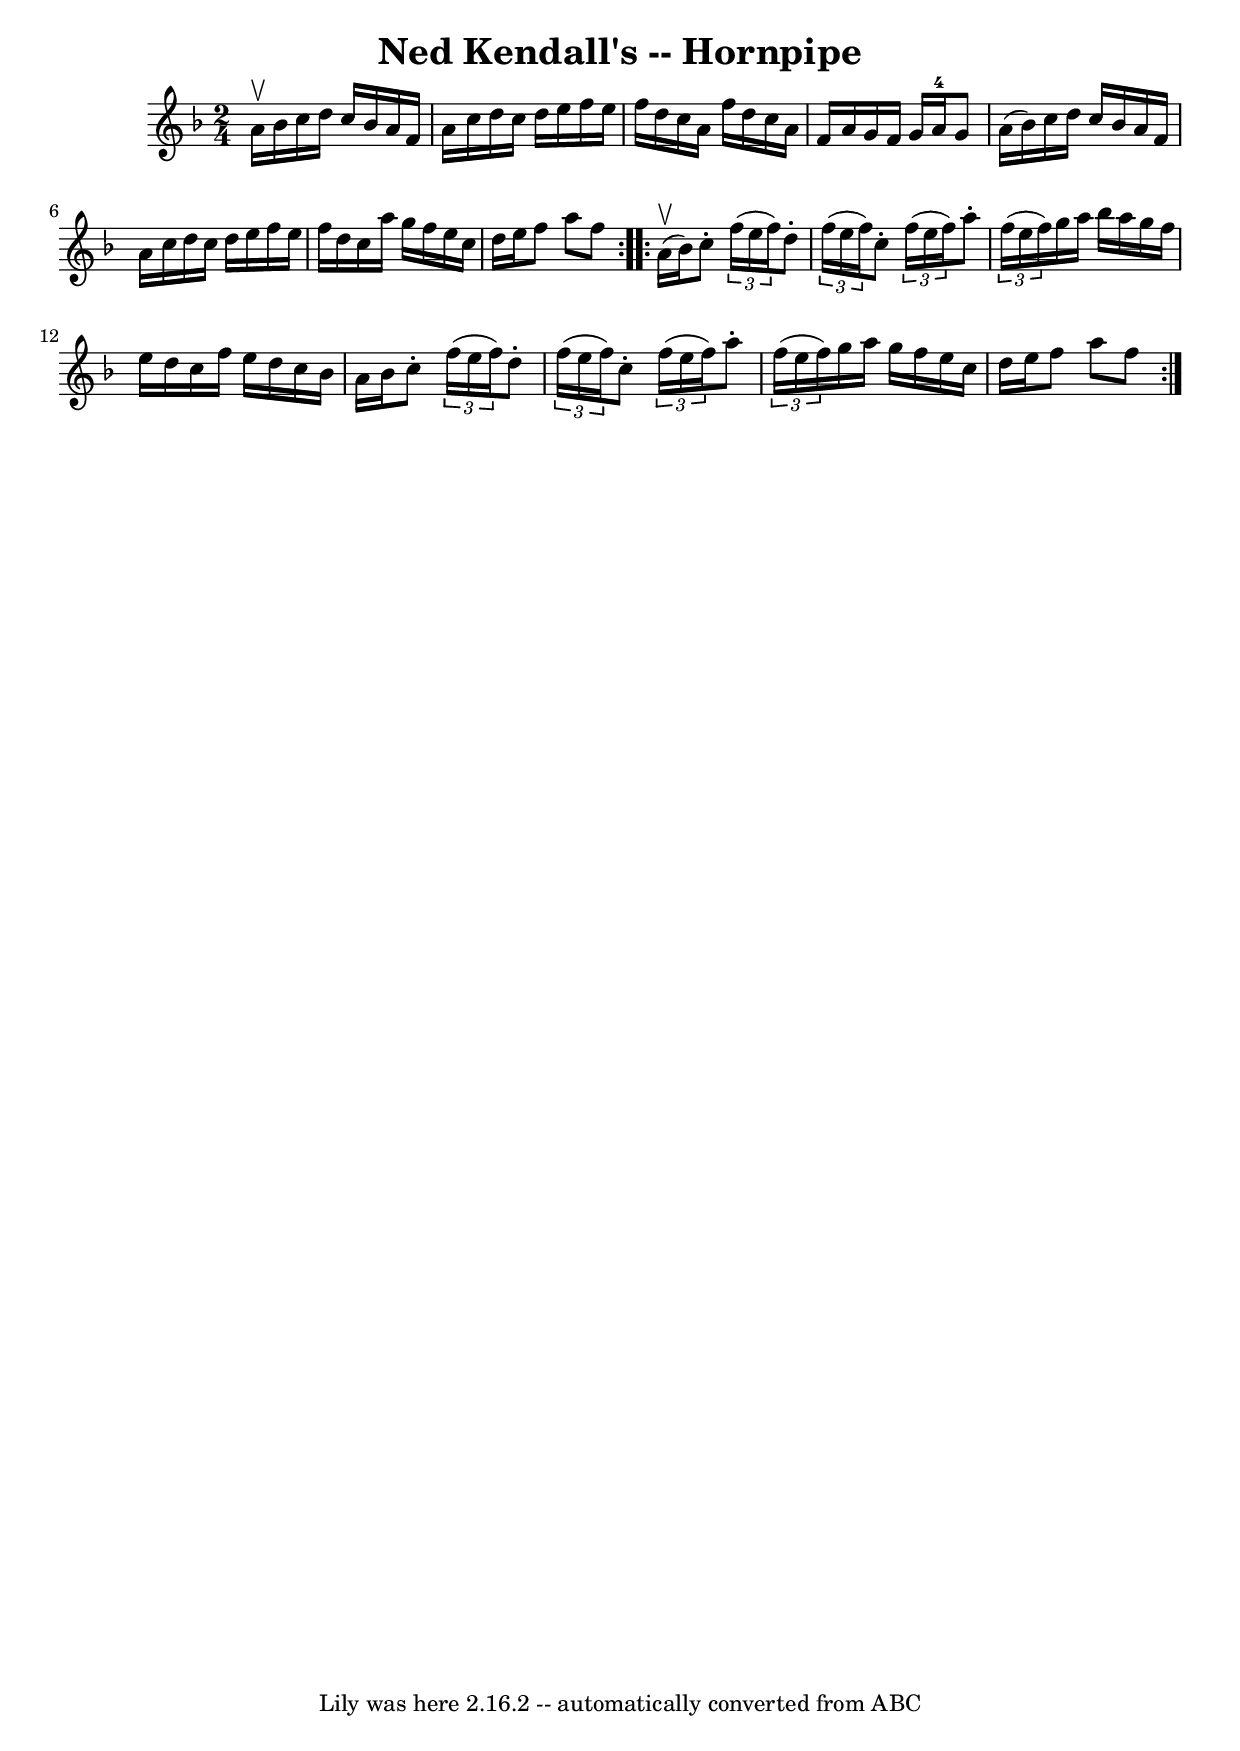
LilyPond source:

\version "2.7.40"
\include "Mammoth.ily"
\header {
	%% book = "Cole's 1000 Fiddle Tunes"
	crossRefNumber = "1"
	footnotes = ""
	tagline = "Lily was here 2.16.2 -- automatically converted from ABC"
	title = "Ned Kendall's -- Hornpipe"
}
voicedefault =  {


\repeat volta 2 {
\time 2/4 
\key f \major a'16^\upbow bes'16  |
 c''16 d''16    
c''16 bes'16 a'16 f'16 a'16 c''16  |
 d''16 c''16    
d''16 e''16 f''16 e''16 f''16 d''16  |
 c''16 a'16    
f''16 d''16 c''16 a'16 f'16 a'16  |
 g'16 f'16    
g'16 a'16-4 g'8 a'16 (bes'16) |
 c''16 d''16    
c''16 bes'16 a'16 f'16 a'16 c''16  |
 d''16 c''16    
d''16 e''16 f''16 e''16 f''16 d''16  |
 c''16 a''16   
 g''16 f''16 e''16 c''16 d''16 e''16  |
 f''8 a''8    
f''8  }     \repeat volta 2 { a'16 (^\upbow bes'16) |
 c''8 -. 
  \times 2/3 { f''16 (e''16 f''16) } d''8 -.   \times 2/3 {   
f''16 (e''16 f''16) } |
 c''8 -.   \times 2/3 { f''16 (
e''16 f''16) } a''8 -.   \times 2/3 { f''16 (e''16 f''16) } 
|
 g''16 a''16 bes''16 a''16 g''16 f''16 e''16    
d''16  |
 c''16 f''16 e''16 d''16 c''16 bes'16 a'16   
 bes'16  |
 c''8 -.   \times 2/3 { f''16 (e''16 f''16) }   
d''8 -.   \times 2/3 { f''16 (e''16 f''16) } |
 c''8 -.   
\times 2/3 { f''16 (e''16 f''16) } a''8 -.   \times 2/3 { f''16 
(e''16 f''16) } |
 g''16 a''16 g''16 f''16 e''16   
 c''16 d''16 e''16  |
 f''8 a''8 f''8  }   
}

\score{
    <<

	\context Staff="default"
	{
	    \voicedefault 
	}

    >>
	\layout {
	}
	\midi {}
}
